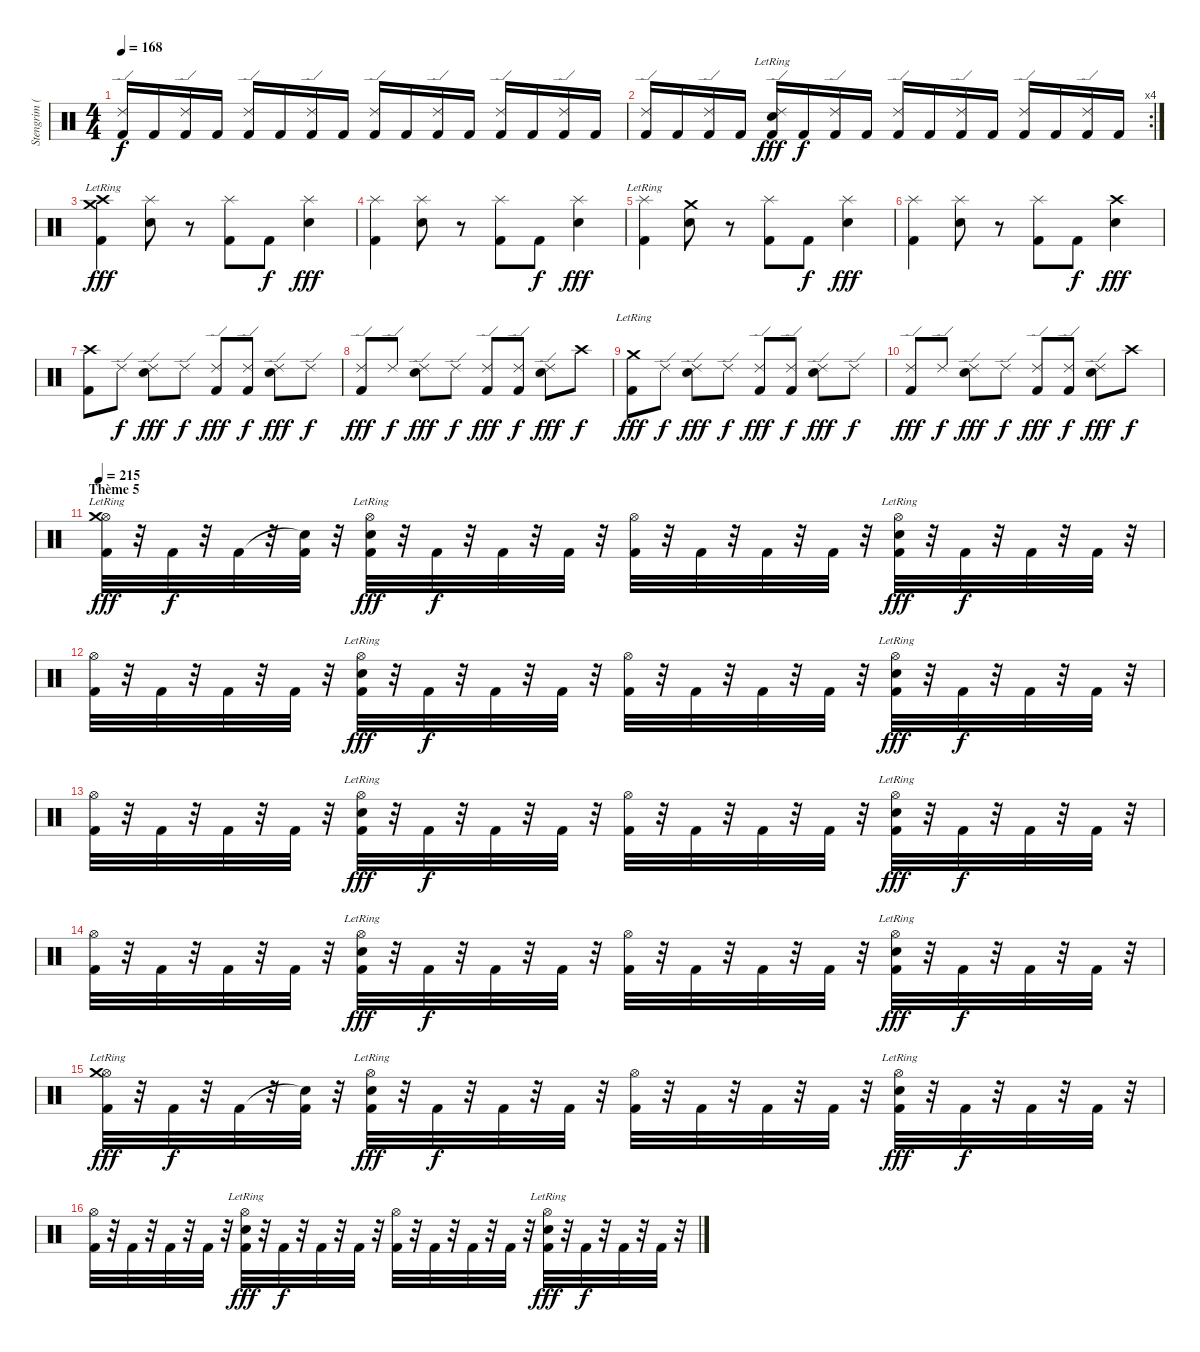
\track ("Stengrim ( Batterie )" "Stengrim (") {instrument percussion}
\staff {score}
\articulation defaults
\ts (4 4)
\tempo 168
\clef neutral
\ks c
("Ride (edge) 2" "Kick (hit) 2").16{dy f} "Kick (hit) 2".16 ("Ride (edge) 2" "Kick (hit) 2").16 "Kick (hit) 2".16 ("Ride (edge) 2" "Kick (hit) 2").16 "Kick (hit) 2".16 ("Ride (edge) 2" "Kick (hit) 2").16 "Kick (hit) 2".16 ("Ride (edge) 2" "Kick (hit) 2").16 "Kick (hit) 2".16 ("Ride (edge) 2" "Kick (hit) 2").16 "Kick (hit) 2".16 ("Ride (edge) 2" "Kick (hit) 2").16 "Kick (hit) 2".16 ("Ride (edge) 2" "Kick (hit) 2").16 "Kick (hit) 2".16 |
\rc 4
("Ride (edge) 2" "Kick (hit) 2").16 "Kick (hit) 2".16 ("Ride (edge) 2" "Kick (hit) 2").16 "Kick (hit) 2".16 ("Ride (edge) 2" "Electric Snare (hit)"{lr} "Kick (hit) 2").16{dy fff} "Kick (hit) 2".16{dy f} ("Ride (edge) 2" "Kick (hit) 2").16 "Kick (hit) 2".16 ("Ride (edge) 2" "Kick (hit) 2").16 "Kick (hit) 2".16 ("Ride (edge) 2" "Kick (hit) 2").16 "Kick (hit) 2".16 ("Ride (edge) 2" "Kick (hit) 2").16 "Kick (hit) 2".16 ("Ride (edge) 2" "Kick (hit) 2").16 "Kick (hit) 2".16 |
("Crash high (hit)"{lr} "Crash medium (hit)"{lr} "Kick (hit) 2").4{dy fff} ("Splash (hit)" "Electric Snare (hit)").8 r.8 ("Splash (hit)" "Kick (hit) 2").8 "Kick (hit) 2".8{dy f} ("Splash (hit)" "Electric Snare (hit)").4{dy fff} |
("Splash (hit)" "Kick (hit) 2").4 ("Splash (hit)" "Electric Snare (hit)").8 r.8 ("Splash (hit)" "Kick (hit) 2").8 "Kick (hit) 2".8{dy f} ("Splash (hit)" "Electric Snare (hit)").4{dy fff} |
("Splash (hit)"{lr} "Kick (hit) 2").4 ("Crash medium (hit)" "Electric Snare (hit)").8 r.8 ("Splash (hit)" "Kick (hit) 2").8 "Kick (hit) 2".8{dy f} ("Splash (hit)" "Electric Snare (hit)").4{dy fff} |
("Splash (hit)" "Kick (hit) 2").4 ("Splash (hit)" "Electric Snare (hit)").8 r.8 ("Splash (hit)" "Kick (hit) 2").8 "Kick (hit) 2".8{dy f} ("Crash high (hit)" "Electric Snare (hit)").4{dy fff} |
("Crash high (hit)" "Kick (hit) 2").8 "Ride (edge) 2".8{dy f} ("Ride (edge) 2" "Electric Snare (hit)").8{dy fff} "Ride (edge) 2".8{dy f} ("Ride (edge) 2" "Kick (hit) 2").8{dy fff} ("Ride (edge) 2" "Kick (hit) 2").8{dy f} ("Ride (edge) 2" "Electric Snare (hit)").8{dy fff} "Ride (edge) 2".8{dy f} |
("Ride (edge) 2" "Kick (hit) 2").8{dy fff} "Ride (edge) 2".8{dy f} ("Ride (edge) 2" "Electric Snare (hit)").8{dy fff} "Ride (edge) 2".8{dy f} ("Ride (edge) 2" "Kick (hit) 2").8{dy fff} ("Ride (edge) 2" "Kick (hit) 2").8{dy f} ("Ride (edge) 2" "Electric Snare (hit)").8{dy fff} "Crash high (hit)".8{dy f} |
("Crash medium (hit)"{lr} "Kick (hit) 2").8{dy fff} "Ride (edge) 2".8{dy f} ("Ride (edge) 2" "Electric Snare (hit)").8{dy fff} "Ride (edge) 2".8{dy f} ("Ride (edge) 2" "Kick (hit) 2").8{dy fff} ("Ride (edge) 2" "Kick (hit) 2").8{dy f} ("Ride (edge) 2" "Electric Snare (hit)").8{dy fff} "Ride (edge) 2".8{dy f} |
("Ride (edge) 2" "Kick (hit) 2").8{dy fff} "Ride (edge) 2".8{dy f} ("Ride (edge) 2" "Electric Snare (hit)").8{dy fff} "Ride (edge) 2".8{dy f} ("Ride (edge) 2" "Kick (hit) 2").8{dy fff} ("Ride (edge) 2" "Kick (hit) 2").8{dy f} ("Ride (edge) 2" "Electric Snare (hit)").8{dy fff} "Crash high (hit)".8{dy f} |
\section ("" "Thème 5")
\tempo 215
("Hi-Hat (open)" "Crash medium (hit)"{lr} "Kick (hit) 2").32{dy fff} r.32 "Kick (hit) 2".32{dy f} r.32 "Kick (hit) 2".32 r.32 ("Snare (hit)"{t} "Kick (hit) 2").32 r.32 ("Hi-Hat (open)" "Electric Snare (hit)"{lr} "Kick (hit) 2").32{dy fff} r.32 "Kick (hit) 2".32{dy f} r.32 "Kick (hit) 2".32 r.32 "Kick (hit) 2".32 r.32 ("Hi-Hat (open)" "Kick (hit) 2").32 r.32 "Kick (hit) 2".32 r.32 "Kick (hit) 2".32 r.32 "Kick (hit) 2".32 r.32 ("Hi-Hat (open)" "Electric Snare (hit)"{lr} "Kick (hit) 2").32{dy fff} r.32 "Kick (hit) 2".32{dy f} r.32 "Kick (hit) 2".32 r.32 "Kick (hit) 2".32 r.32 |
("Hi-Hat (open)" "Kick (hit) 2").32 r.32 "Kick (hit) 2".32 r.32 "Kick (hit) 2".32 r.32 "Kick (hit) 2".32 r.32 ("Hi-Hat (open)" "Electric Snare (hit)"{lr} "Kick (hit) 2").32{dy fff} r.32 "Kick (hit) 2".32{dy f} r.32 "Kick (hit) 2".32 r.32 "Kick (hit) 2".32 r.32 ("Hi-Hat (open)" "Kick (hit) 2").32 r.32 "Kick (hit) 2".32 r.32 "Kick (hit) 2".32 r.32 "Kick (hit) 2".32 r.32 ("Hi-Hat (open)" "Electric Snare (hit)"{lr} "Kick (hit) 2").32{dy fff} r.32 "Kick (hit) 2".32{dy f} r.32 "Kick (hit) 2".32 r.32 "Kick (hit) 2".32 r.32 |
("Hi-Hat (open)" "Kick (hit) 2").32 r.32 "Kick (hit) 2".32 r.32 "Kick (hit) 2".32 r.32 "Kick (hit) 2".32 r.32 ("Hi-Hat (open)" "Electric Snare (hit)"{lr} "Kick (hit) 2").32{dy fff} r.32 "Kick (hit) 2".32{dy f} r.32 "Kick (hit) 2".32 r.32 "Kick (hit) 2".32 r.32 ("Hi-Hat (open)" "Kick (hit) 2").32 r.32 "Kick (hit) 2".32 r.32 "Kick (hit) 2".32 r.32 "Kick (hit) 2".32 r.32 ("Hi-Hat (open)" "Electric Snare (hit)"{lr} "Kick (hit) 2").32{dy fff} r.32 "Kick (hit) 2".32{dy f} r.32 "Kick (hit) 2".32 r.32 "Kick (hit) 2".32 r.32 |
("Hi-Hat (open)" "Kick (hit) 2").32 r.32 "Kick (hit) 2".32 r.32 "Kick (hit) 2".32 r.32 "Kick (hit) 2".32 r.32 ("Hi-Hat (open)" "Electric Snare (hit)"{lr} "Kick (hit) 2").32{dy fff} r.32 "Kick (hit) 2".32{dy f} r.32 "Kick (hit) 2".32 r.32 "Kick (hit) 2".32 r.32 ("Hi-Hat (open)" "Kick (hit) 2").32 r.32 "Kick (hit) 2".32 r.32 "Kick (hit) 2".32 r.32 "Kick (hit) 2".32 r.32 ("Hi-Hat (open)" "Electric Snare (hit)"{lr} "Kick (hit) 2").32{dy fff} r.32 "Kick (hit) 2".32{dy f} r.32 "Kick (hit) 2".32 r.32 "Kick (hit) 2".32 r.32 |
("Hi-Hat (open)" "Crash medium (hit)"{lr} "Kick (hit) 2").32{dy fff} r.32 "Kick (hit) 2".32{dy f} r.32 "Kick (hit) 2".32 r.32 ("Snare (hit)"{t} "Kick (hit) 2").32 r.32 ("Hi-Hat (open)" "Electric Snare (hit)"{lr} "Kick (hit) 2").32{dy fff} r.32 "Kick (hit) 2".32{dy f} r.32 "Kick (hit) 2".32 r.32 "Kick (hit) 2".32 r.32 ("Hi-Hat (open)" "Kick (hit) 2").32 r.32 "Kick (hit) 2".32 r.32 "Kick (hit) 2".32 r.32 "Kick (hit) 2".32 r.32 ("Hi-Hat (open)" "Electric Snare (hit)"{lr} "Kick (hit) 2").32{dy fff} r.32 "Kick (hit) 2".32{dy f} r.32 "Kick (hit) 2".32 r.32 "Kick (hit) 2".32 r.32 |
("Hi-Hat (open)" "Kick (hit) 2").32 r.32 "Kick (hit) 2".32 r.32 "Kick (hit) 2".32 r.32 "Kick (hit) 2".32 r.32 ("Hi-Hat (open)" "Electric Snare (hit)"{lr} "Kick (hit) 2").32{dy fff} r.32 "Kick (hit) 2".32{dy f} r.32 "Kick (hit) 2".32 r.32 "Kick (hit) 2".32 r.32 ("Hi-Hat (open)" "Kick (hit) 2").32 r.32 "Kick (hit) 2".32 r.32 "Kick (hit) 2".32 r.32 "Kick (hit) 2".32 r.32 ("Hi-Hat (open)" "Electric Snare (hit)"{lr} "Kick (hit) 2").32{dy fff} r.32 "Kick (hit) 2".32{dy f} r.32 "Kick (hit) 2".32 r.32 "Kick (hit) 2".32 r.32
